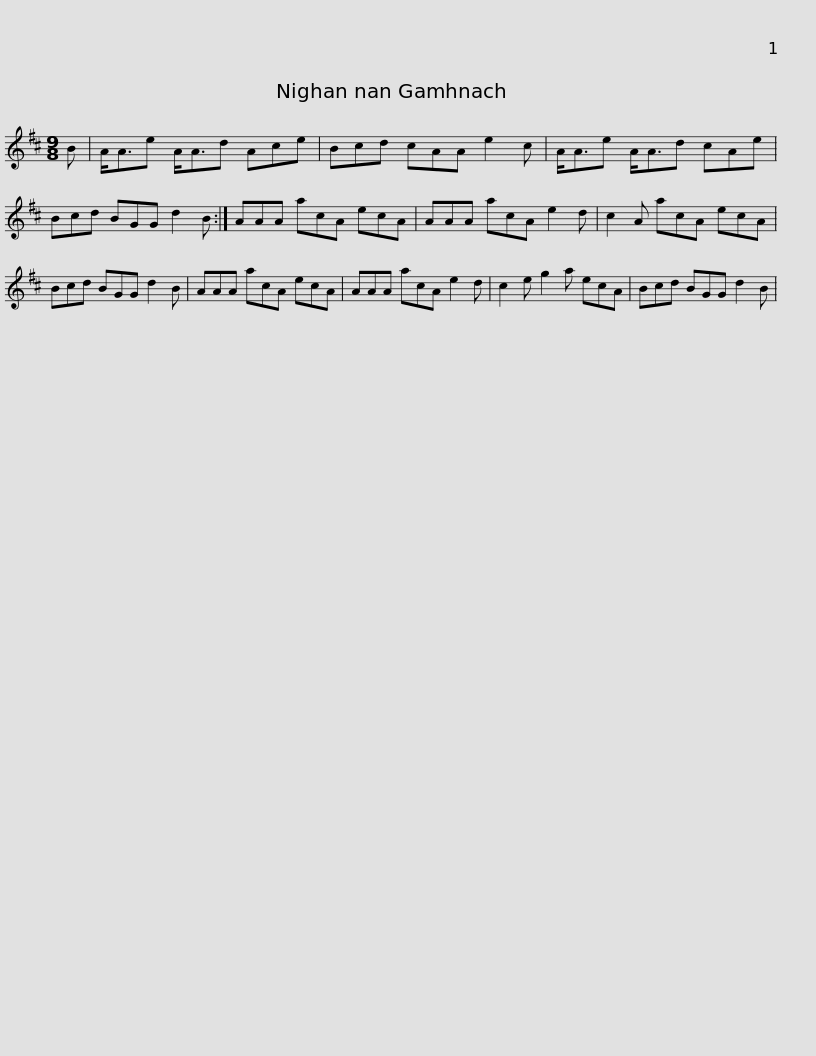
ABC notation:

X:1
L:1/8
M:9/8
I:linebreak $
K:D
V:1 treble
V:1
 B | A<Ae A<Ad Ace | Bcd cAA e2 c | A<Ae A<Ad cAe | Bcd BGG d2 B :|$ %5
 AAA acA ecA | AAA acA e2 d | c2 A acA ecA | Bcd BGG d2 B | AAA acA ecA |$ %10
 AAA acA e2 d | c2 e g2 a ecA | Bcd BGG d2 B | %13
